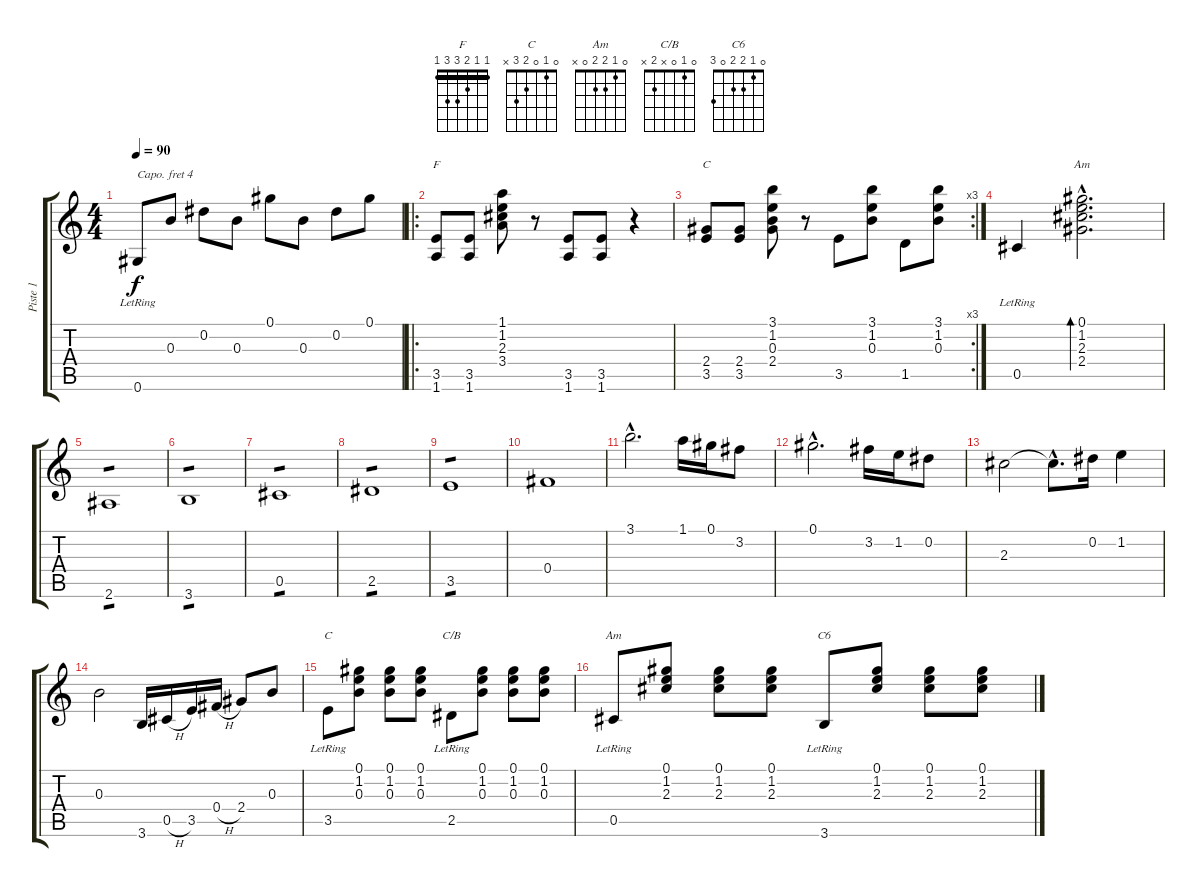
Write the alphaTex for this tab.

\track ("Piste 1" "Piste 1") {instrument acousticguitarsteel}
\staff {score tabs}
\capo 4
\tuning (E4 B3 G3 D3 A2 E2) {hide}
\chord ("F" 1 1 2 3 3 1) {barre 1}
\chord ("C" 3 1 0 2 3 x)
\chord ("Am" 0 1 2 2 x x)
\chord ("C" 0 1 0 2 3 x)
\chord ("C/B" 0 1 0 x 2 x)
\chord ("Am" 0 1 2 2 0 x)
\chord ("C6" 0 1 2 2 0 3)
\ts (4 4)
\tempo 90
\clef g2
\ks c
0.6{lr}.8{dy f} 0.3.8 0.2.8 0.3.8 0.1.8 0.3.8 0.2.8 0.1.8 |
\ro
(3.5 1.6).8{ch "F"} (3.5 1.6).8 (1.1 1.2 2.3 3.4).8 r.8 (3.5 1.6).8 (3.5 1.6).8 r.4 |
\rc 3
(2.4 3.5).8{ch "C"} (2.4 3.5).8 (3.1 1.2 0.3 2.4).8 r.8 3.5.8 (3.1 1.2 0.3).8 1.5.8 (3.1 1.2 0.3).8 |
0.5{lr}.4 (0.1{hac} 1.2{hac} 2.3{hac} 2.4{hac}).2{d bd 60 ch "Am"} |
2.6.1{tp 1} |
3.6.1{tp 1} |
0.5.1{tp 1} |
2.5.1{tp 1} |
3.5.1{tp 1} |
0.4.1 |
3.1{hac}.2{d} 1.1.16 0.1.16 3.2.8 |
0.1{hac}.2{d} 3.2.16 1.2.16 0.2.8 |
2.3.2 2.3{hac t}.8{d} 0.2.16 1.2.4 |
0.3.2 3.6.16 0.5{h}.16 3.5.16 0.4{h}.16 2.4.8 0.3.8 |
3.5{lr}.8{ch "C"} (0.1 1.2 0.3).8 (0.1 1.2 0.3).8 (0.1 1.2 0.3).8 2.5{lr}.8{ch "C/B"} (0.1 1.2 0.3).8 (0.1 1.2 0.3).8 (0.1 1.2 0.3).8 |
0.5{lr}.8{ch "Am"} (0.1 1.2 2.3).8 (0.1 1.2 2.3).8 (0.1 1.2 2.3).8 3.6{lr}.8{ch "C6"} (0.1 1.2 2.3).8 (0.1 1.2 2.3).8 (0.1 1.2 2.3).8
